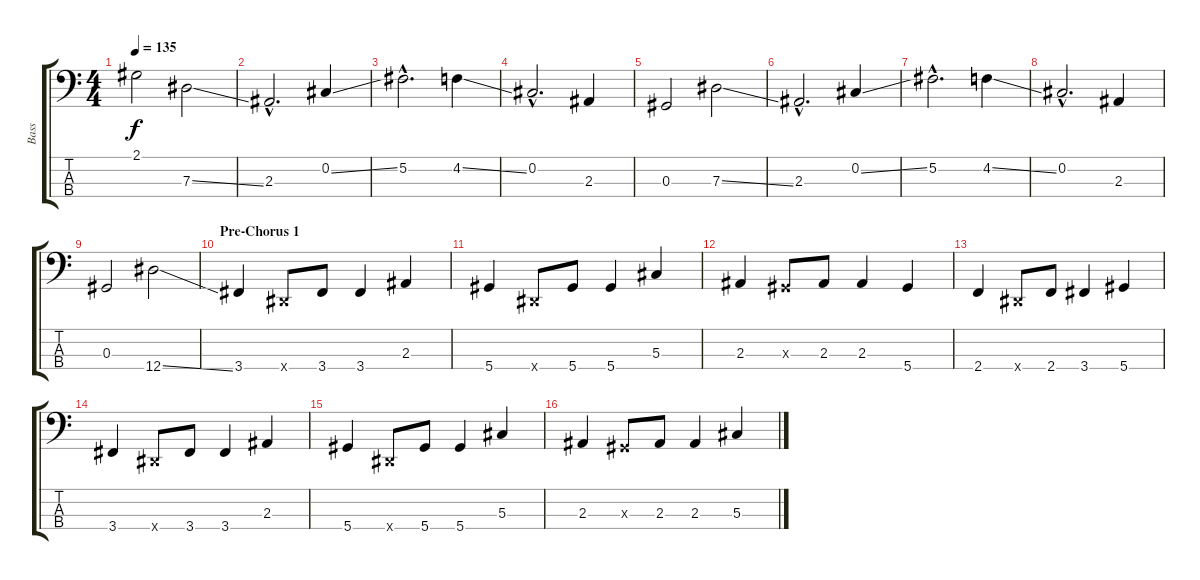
\track ("Bass" "Bass") {instrument electricbassfinger}
\staff {score tabs}
\tuning (Gb2 Db2 Ab1 Eb1) {hide}
\ts (4 4)
\tempo 135
\clef f4
\ks c
2.1.2{dy f} 7.3{ss}.2 |
2.3{hac}.2{d} 0.2{ss}.4 |
5.2{hac}.2{d} 4.2{ss}.4 |
0.2{hac}.2{d} 2.3.4 |
0.3.2 7.3{ss}.2 |
2.3{hac}.2{d} 0.2{ss}.4 |
5.2{hac}.2{d} 4.2{ss}.4 |
0.2{hac}.2{d} 2.3.4 |
0.3.2 12.4{ss}.2 |
\section ("" "Pre-Chorus 1")
3.4.4 0.4{x}.8 3.4.8 3.4.4 2.3.4 |
5.4.4 0.4{x}.8 5.4.8 5.4.4 5.3.4 |
2.3.4 0.3{x}.8 2.3.8 2.3.4 5.4.4 |
2.4.4 0.4{x}.8 2.4.8 3.4.4 5.4.4 |
3.4.4 0.4{x}.8 3.4.8 3.4.4 2.3.4 |
5.4.4 0.4{x}.8 5.4.8 5.4.4 5.3.4 |
2.3.4 0.3{x}.8 2.3.8 2.3.4 5.3.4
